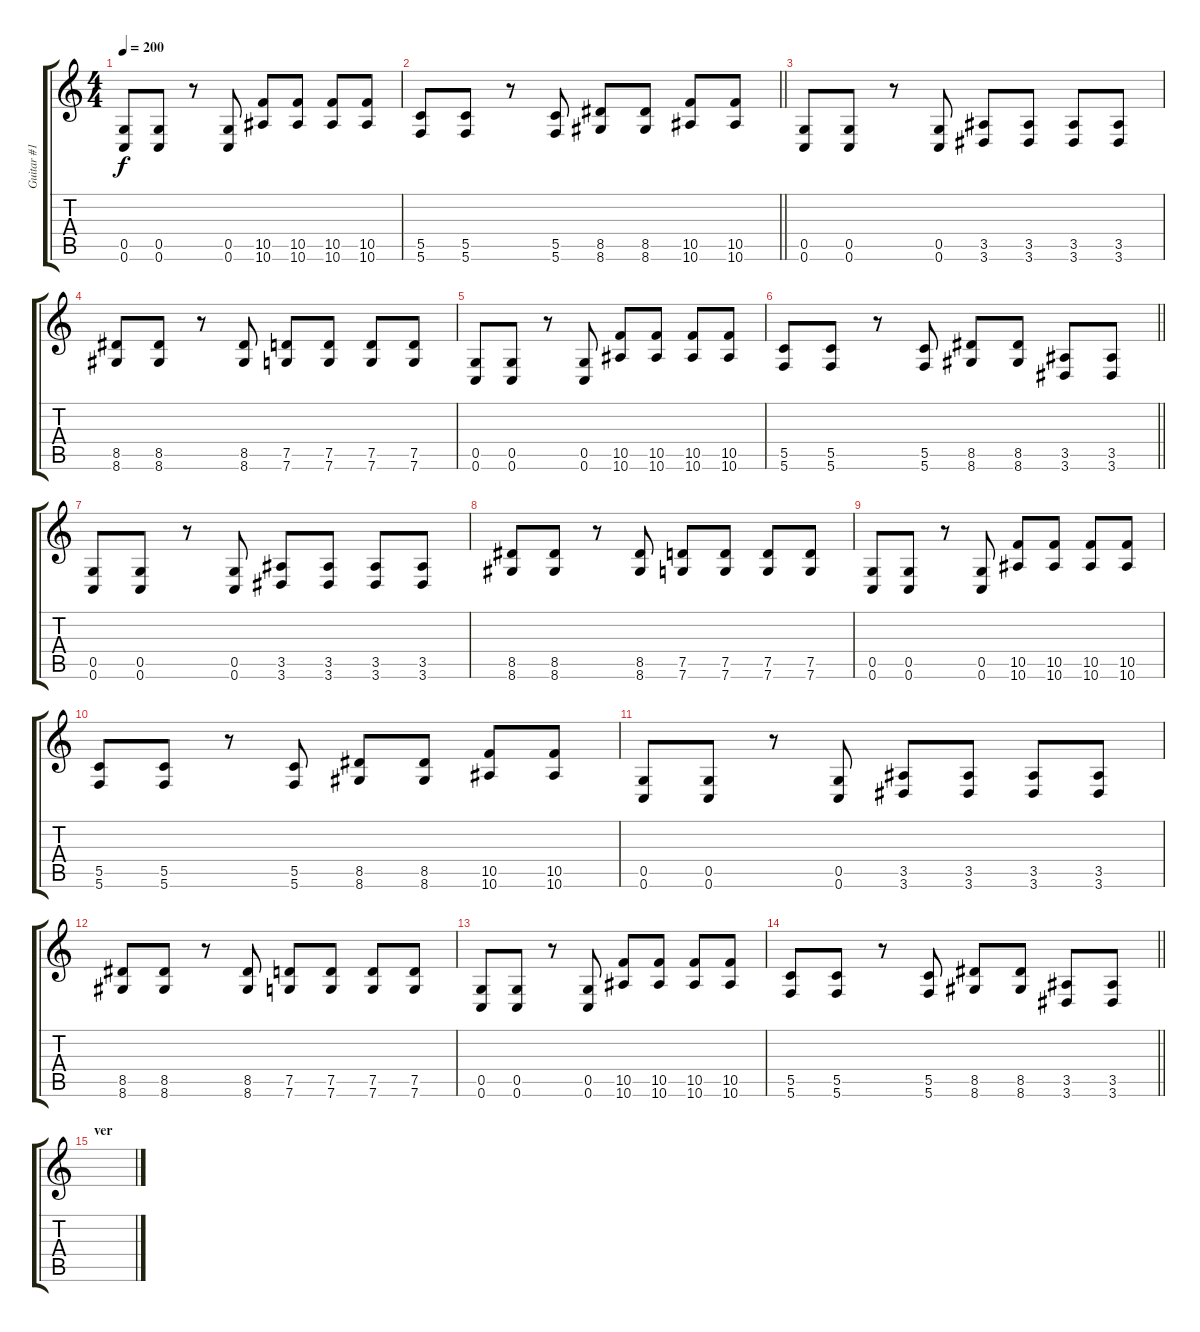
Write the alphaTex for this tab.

\track ("Guitar #1" "Guitar #1") {instrument distortionguitar}
\staff {score tabs}
\tuning (D4 A3 F3 C3 G2 C2) {hide}
\ts (4 4)
\tempo 200
\clef g2
\ks c
(0.5 0.6).8{dy f} (0.5 0.6).8 r.8 (0.5 0.6).8 (10.5 10.6).8 (10.5 10.6).8 (10.5 10.6).8 (10.5 10.6).8 |
\barLineRight lightlight
(5.5 5.6).8 (5.5 5.6).8 r.8 (5.5 5.6).8 (8.5 8.6).8 (8.5 8.6).8 (10.5 10.6).8 (10.5 10.6).8 |
(0.5 0.6).8 (0.5 0.6).8 r.8 (0.5 0.6).8 (3.5 3.6).8 (3.5 3.6).8 (3.5 3.6).8 (3.5 3.6).8 |
(8.5 8.6).8 (8.5 8.6).8 r.8 (8.5 8.6).8 (7.5 7.6).8 (7.5 7.6).8 (7.5 7.6).8 (7.5 7.6).8 |
(0.5 0.6).8 (0.5 0.6).8 r.8 (0.5 0.6).8 (10.5 10.6).8 (10.5 10.6).8 (10.5 10.6).8 (10.5 10.6).8 |
\barLineRight lightlight
(5.5 5.6).8 (5.5 5.6).8 r.8 (5.5 5.6).8 (8.5 8.6).8 (8.5 8.6).8 (3.5 3.6).8 (3.5 3.6).8 |
(0.5 0.6).8 (0.5 0.6).8 r.8 (0.5 0.6).8 (3.5 3.6).8 (3.5 3.6).8 (3.5 3.6).8 (3.5 3.6).8 |
(8.5 8.6).8 (8.5 8.6).8 r.8 (8.5 8.6).8 (7.5 7.6).8 (7.5 7.6).8 (7.5 7.6).8 (7.5 7.6).8 |
(0.5 0.6).8 (0.5 0.6).8 r.8 (0.5 0.6).8 (10.5 10.6).8 (10.5 10.6).8 (10.5 10.6).8 (10.5 10.6).8 |
(5.5 5.6).8 (5.5 5.6).8 r.8 (5.5 5.6).8 (8.5 8.6).8 (8.5 8.6).8 (10.5 10.6).8 (10.5 10.6).8 |
(0.5 0.6).8 (0.5 0.6).8 r.8 (0.5 0.6).8 (3.5 3.6).8 (3.5 3.6).8 (3.5 3.6).8 (3.5 3.6).8 |
(8.5 8.6).8 (8.5 8.6).8 r.8 (8.5 8.6).8 (7.5 7.6).8 (7.5 7.6).8 (7.5 7.6).8 (7.5 7.6).8 |
(0.5 0.6).8 (0.5 0.6).8 r.8 (0.5 0.6).8 (10.5 10.6).8 (10.5 10.6).8 (10.5 10.6).8 (10.5 10.6).8 |
\barLineRight lightlight
(5.5 5.6).8 (5.5 5.6).8 r.8 (5.5 5.6).8 (8.5 8.6).8 (8.5 8.6).8 (3.5 3.6).8 (3.5 3.6).8 |
\section ("" "ver")
